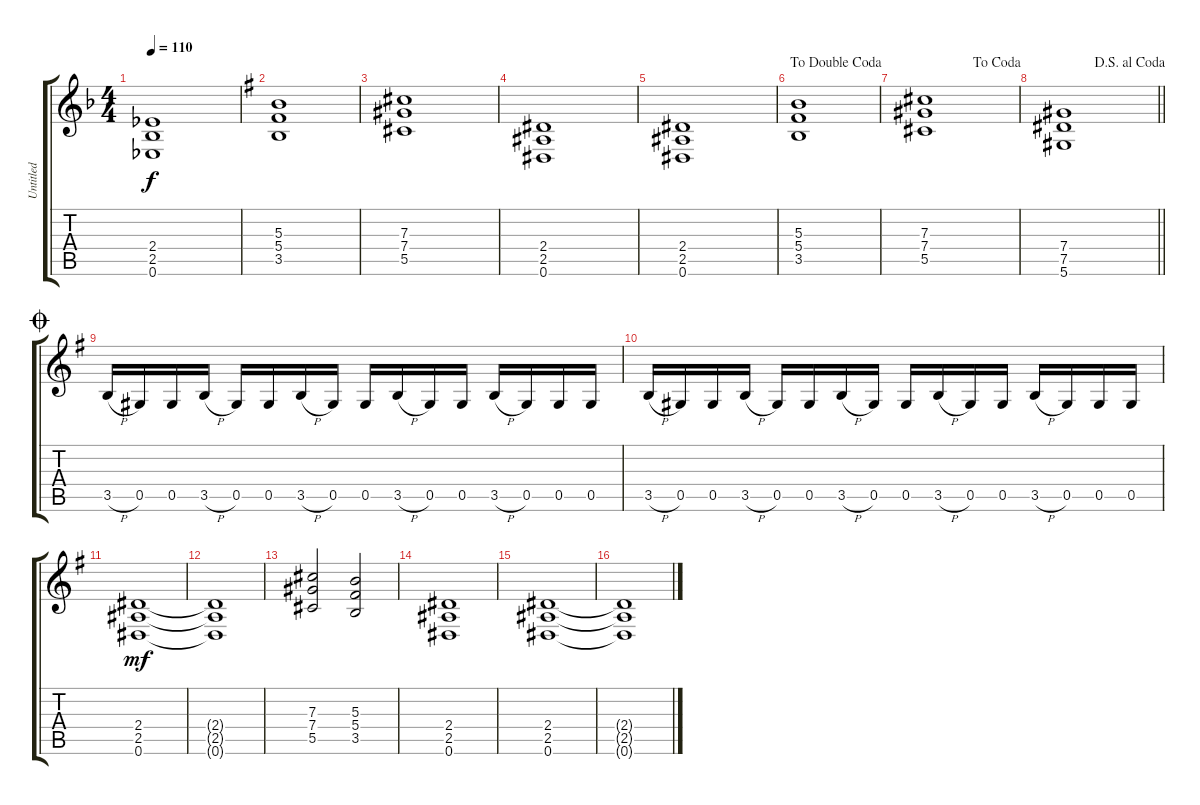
\track ("Untitled" "Untitled") {instrument distortionguitar}
\staff {score tabs}
\tuning (Eb4 Bb3 Gb3 Db3 Ab2 Eb2) {hide}
\ts (4 4)
\tempo 110
\clef g2
\ks f
(2.4 2.5 0.6).1{dy f} |
\ks g
(5.3 5.4 3.5).1 |
(7.3 7.4 5.5).1 |
(2.4 2.5 0.6).1 |
(2.4 2.5 0.6).1 |
\jump dadoublecoda
(5.3 5.4 3.5).1 |
\jump dacoda
(7.3 7.4 5.5).1 |
\jump dalsegnoalcoda
\barLineRight lightlight
(7.4 7.5 5.6).1 |
\jump coda
3.5{h}.16 0.5.16 0.5.16 3.5{h}.16 0.5.16 0.5.16 3.5{h}.16 0.5.16 0.5.16 3.5{h}.16 0.5.16 0.5.16 3.5{h}.16 0.5.16 0.5.16 0.5.16 |
3.5{h}.16 0.5.16 0.5.16 3.5{h}.16 0.5.16 0.5.16 3.5{h}.16 0.5.16 0.5.16 3.5{h}.16 0.5.16 0.5.16 3.5{h}.16 0.5.16 0.5.16 0.5.16 |
(2.4 2.5 0.6).1{dy mf} |
(2.4{t} 2.5{t} 0.6{t}).1 |
(7.3 7.4 5.5).2 (5.3 5.4 3.5).2 |
(2.4 2.5 0.6).1 |
(2.4 2.5 0.6).1 |
(2.4{t} 2.5{t} 0.6{t}).1
